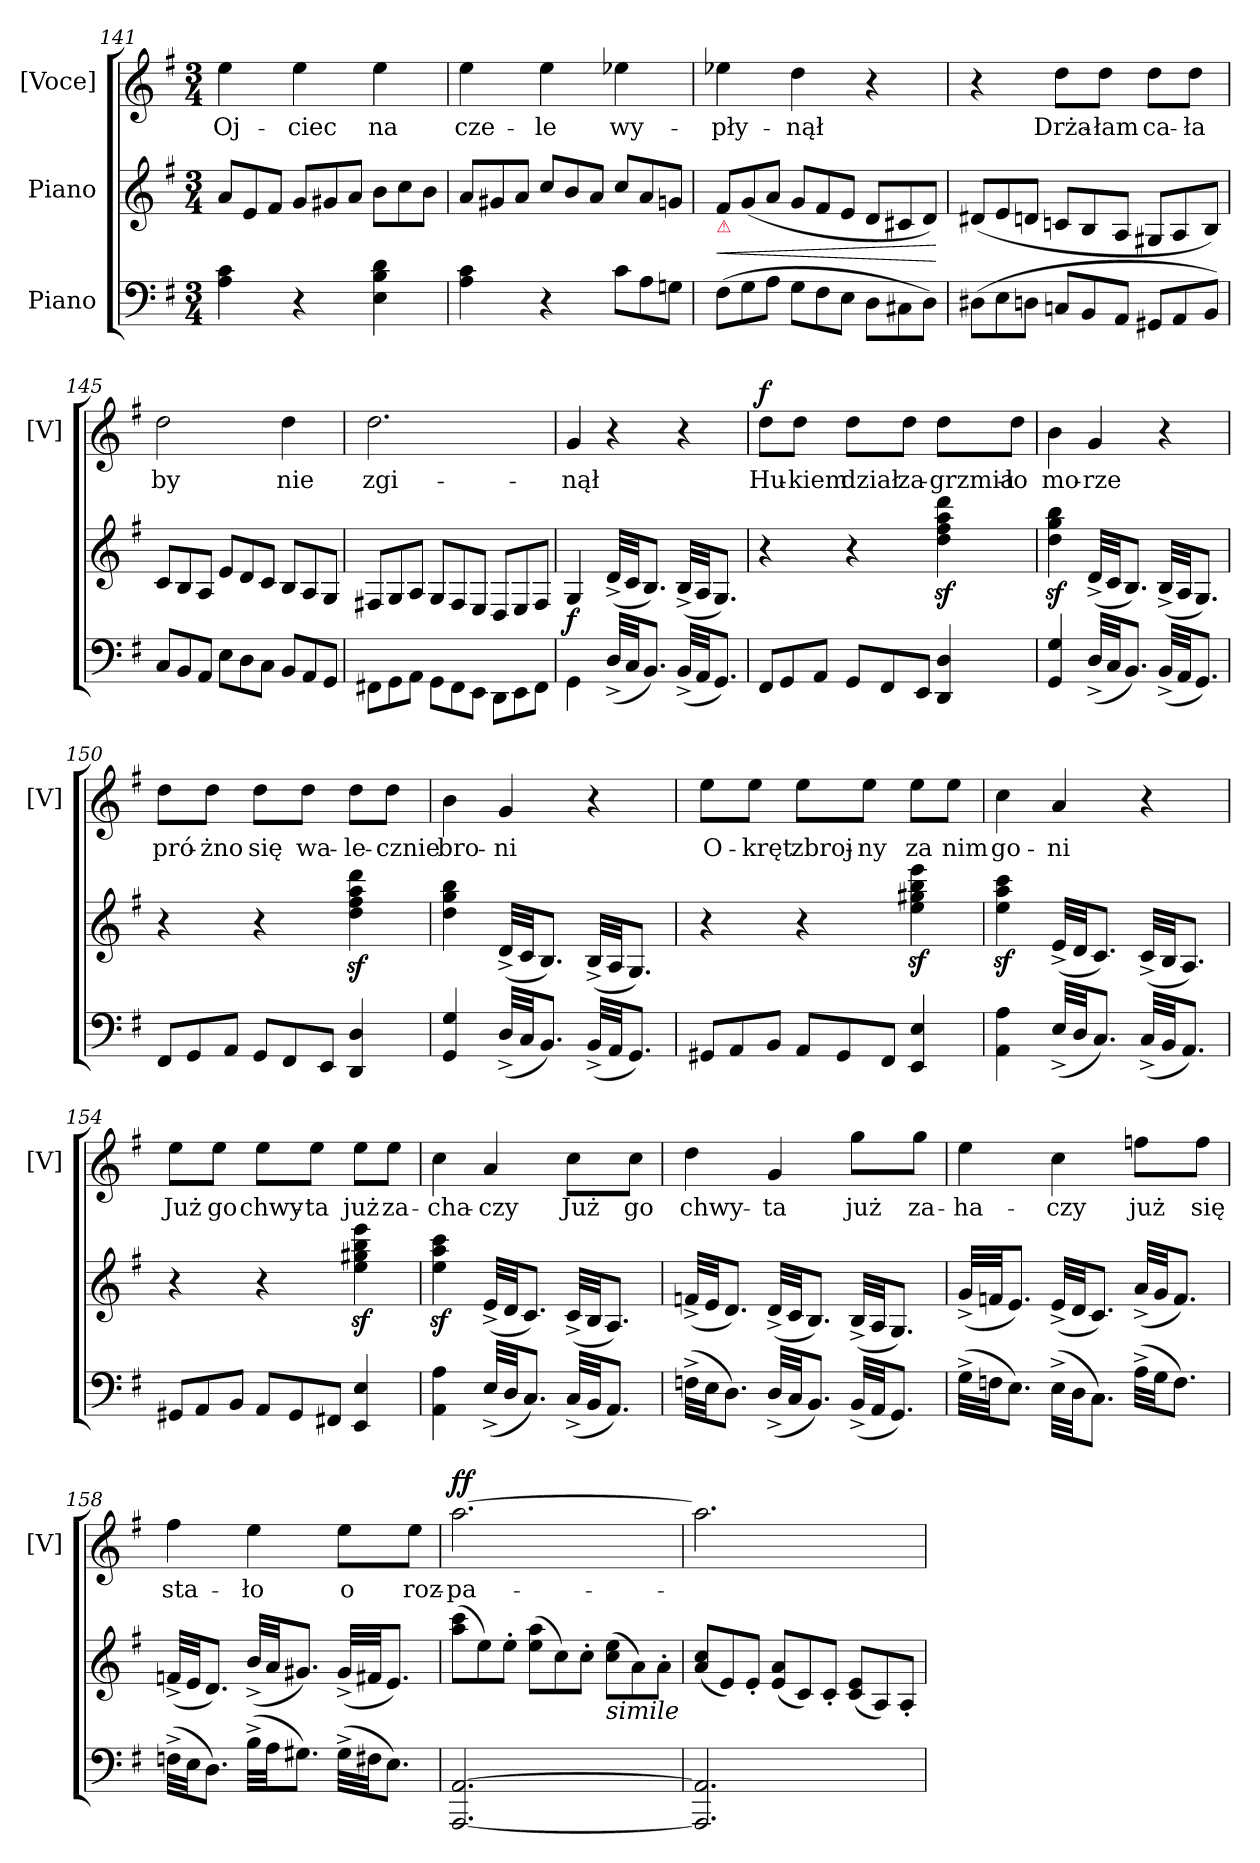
**kern	**kern	**dynam	**kern	**text	**dynam
*part3	*part2	*part2	*part1	*part1	*part1
*staff3	*staff2	*staff2	*staff1	*staff1	*staff1
*I"Piano	*I"Piano	*	*I"[Voce]	*	*
*	*	*	*I'[V]	*	*
*clefF4	*clefG2	*	*clefG2	*	*
*k[f#]	*k[f#]	*	*k[f#]	*	*
*G:	*G:	*	*G:	*	*
*M3/4	*M3/4	*	*M3/4	*	*
*	*Xtuplet	*	*	*	*
=141	=141	=141	=141	=141	=141
4A\ 4c\	12a/L	.	4ee\	Oj-	.
.	12e/	.	.	.	.
.	12f#/J	.	.	.	.
4r	12g/L	.	4ee\	-ciec	.
.	12g#X/	.	.	.	.
.	12a/J	.	.	.	.
4E\ 4B\ 4d\	12b\L	.	4ee\	na	.
.	12cc\	.	.	.	.
.	12b\J	.	.	.	.
=142	=142	=142	=142	=142	=142
4A\ 4c\	12a/L	.	4ee\	cze-	.
.	12g#X/	.	.	.	.
.	12a/J	.	.	.	.
4r	12cc/L	.	4ee\	-le	.
.	12b/	.	.	.	.
.	12a/J	.	.	.	.
*Xtuplet	*	*	*	*	*
12c\L	12cc/L	.	4ee-X\	wy-	.
12A\	12a/	.	.	.	.
12Gn\J	12gn/J	.	.	.	.
=143	=143	=143	=143	=143	=143
!	!LO:TX:b:color=crimson:t=⚠	!	!	!	!
!	!	!LO:HP:b	!	!	!
(12F#\L	12f#/L	<	4ee-X\	-pły-	.
12G\	(12g/	.	.	.	.
12A\J	12a/J	.	.	.	.
12G\L	12g/L	.	4dd\	-nął	.
12F#\	12f#/	.	.	.	.
12E\J	12e/J	.	.	.	.
12D\L	12d/L	.	4r	.	.
12C#X\	12c#X/	.	.	.	.
12D\J)	12d/J)	.	.	.	.
.	.	[	.	.	.
=144	=144	=144	=144	=144	=144
(<12D#X\L	(12d#X/L	.	4r	.	.
12E\	12e/	.	.	.	.
12Dn\J	12dn/J	.	.	.	.
12Cn/L	12cn/L	.	8dd\L	Drża-	.
12BB/	12B/	.	.	.	.
.	.	.	8dd\J	-łam	.
12AA/J	12A/J	.	.	.	.
12GG#X/L	12G#X/L	.	8dd\L	ca-	.
12AA/	12A/	.	.	.	.
.	.	.	8dd\J	-ła	.
12BB/J)	12B/J)	.	.	.	.
=145	=145	=145	=145	=145	=145
12C/L	12c/L	.	2dd\	by	.
12BB/	12B/	.	.	.	.
12AA/J	12A/J	.	.	.	.
12E\L	12e/L	.	.	.	.
12D\	12d/	.	.	.	.
12C\J	12c/J	.	.	.	.
12BB/L	12B/L	.	4dd\	nie	.
12AA/	12A/	.	.	.	.
12GG/J	12G/J	.	.	.	.
=146	=146	=146	=146	=146	=146
12FF#X\L	12F#X/L	.	2.dd\	zgi-	.
12GG\	12G/	.	.	.	.
12AA\J	12A/J	.	.	.	.
12GG\L	12G/L	.	.	.	.
12FF#\	12F#/	.	.	.	.
12EE\J	12E/J	.	.	.	.
12DD\L	12D/L	.	.	.	.
12EE\	12E/	.	.	.	.
12FF#\J	12F#/J	.	.	.	.
=147	=147	=147	=147	=147	=147
4GG\	4G/	f	4g/	-nął	.
(32D^/LLL	(32d^>/LLL	.	4r	.	.
32C/JJ	32c/JJ	.	.	.	.
8.BB/J)	8.B/J)	.	.	.	.
(32BB^/LLL	(32B^>/LLL	.	4r	.	.
32AA/JJ	32A/JJ	.	.	.	.
8.GG/J)	8.G/J)	.	.	.	.
=148	=148	=148	=148	=148	=148
!	!	!	!	!	!LO:DY:a
12FF#/L	4r	.	8dd\L	Hu-	f
12GG/	.	.	.	.	.
.	.	.	8dd\J	-kiem	.
12AA/J	.	.	.	.	.
12GG/L	4r	.	8dd\L	dział	.
12FF#/	.	.	.	.	.
.	.	.	8dd\J	za-	.
12EE/J	.	.	.	.	.
4DD/ 4D/	4ddz\ 4ff#z\ 4aaz\ 4dddz\	.	8dd\L	-grzmia-	.
.	.	.	8dd\J	-ło	.
=149	=149	=149	=149	=149	=149
4GG/ 4G/	4ddz\ 4ggz\ 4bbz\	.	4b\	mo-	.
(32D^/LLL	(32d^>/LLL	.	4g/	-rze	.
32C/JJ	32c/JJ	.	.	.	.
8.BB/J)	8.B/J)	.	.	.	.
(32BB^/LLL	(32B^>/LLL	.	4r	.	.
32AA/JJ	32A/JJ	.	.	.	.
8.GG/J)	8.G/J)	.	.	.	.
=150	=150	=150	=150	=150	=150
12FF#/L	4r	.	8dd\L	pró-	.
12GG/	.	.	.	.	.
.	.	.	8dd\J	-żno	.
12AA/J	.	.	.	.	.
12GG/L	4r	.	8dd\L	się	.
12FF#/	.	.	.	.	.
.	.	.	8dd\J	wa-	.
12EE/J	.	.	.	.	.
4DD/ 4D/	4ddz\ 4ff#z\ 4aaz\ 4dddz\	.	8dd\L	-le-	.
.	.	.	8dd\J	-cznie	.
=151	=151	=151	=151	=151	=151
4GG/ 4G/	4dd\ 4gg\ 4bb\	.	4b\	bro-	.
(32D^/LLL	(32d^>/LLL	.	4g/	-ni	.
32C/JJ	32c/JJ	.	.	.	.
8.BB/J)	8.B/J)	.	.	.	.
(32BB^/LLL	(32B^>/LLL	.	4r	.	.
32AA/JJ	32A/JJ	.	.	.	.
8.GG/J)	8.G/J)	.	.	.	.
=152	=152	=152	=152	=152	=152
12GG#X/L	4r	.	8ee\L	O-	.
12AA/	.	.	.	.	.
.	.	.	8ee\J	-kręt	.
12BB/J	.	.	.	.	.
12AA/L	4r	.	8ee\L	zbroj-	.
12GG#/	.	.	.	.	.
.	.	.	8ee\J	-ny	.
12FF#/J	.	.	.	.	.
4EE/ 4E/	4eez\ 4gg#Xz\ 4bbz\ 4eeez\	.	8ee\L	za	.
.	.	.	8ee\J	nim	.
=153	=153	=153	=153	=153	=153
4AA\ 4A\	4eez\ 4aaz\ 4cccz\	.	4cc\	go-	.
(32E^/LLL	(32e^>/LLL	.	4a/	-ni	.
32D/JJ	32d/JJ	.	.	.	.
8.C/J)	8.c/J)	.	.	.	.
(32C^/LLL	(32c^>/LLL	.	4r	.	.
32BB/JJ	32B/JJ	.	.	.	.
8.AA/J)	8.A/J)	.	.	.	.
=154	=154	=154	=154	=154	=154
12GG#X/L	4r	.	8ee\L	Już	.
12AA/	.	.	.	.	.
.	.	.	8ee\J	go	.
12BB/J	.	.	.	.	.
12AA/L	4r	.	8ee\L	chwy-	.
12GG#/	.	.	.	.	.
.	.	.	8ee\J	-ta	.
12FF#X/J	.	.	.	.	.
4EE/ 4E/	4eez\ 4gg#Xz\ 4bbz\ 4eeez\	.	8ee\L	już	.
.	.	.	8ee\J	za-	.
=155	=155	=155	=155	=155	=155
4AA\ 4A\	4eez\ 4aaz\ 4cccz\	.	4cc\	-cha-	.
(32E^/LLL	(32e^>/LLL	.	4a/	-czy	.
32D/JJ	32d/JJ	.	.	.	.
8.C/J)	8.c/J)	.	.	.	.
(32C^/LLL	(32c^>/LLL	.	8cc\L	Już	.
32BB/JJ	32B/JJ	.	.	.	.
8.AA/J)	8.A/J)	.	.	.	.
.	.	.	8cc\J	go	.
=156	=156	=156	=156	=156	=156
(32Fn^\LLL	(32fn^/LLL	.	4dd\	chwy-	.
32E\JJ	32e/JJ	.	.	.	.
8.D\J)	8.d/J)	.	.	.	.
(32D^/LLL	(32d^>/LLL	.	4g/	-ta	.
32C/JJ	32c/JJ	.	.	.	.
8.BB/J)	8.B/J)	.	.	.	.
(32BB^/LLL	(32B^>/LLL	.	8gg\L	już	.
32AA/JJ	32A/JJ	.	.	.	.
8.GG/J)	8.G/J)	.	.	.	.
.	.	.	8gg\J	za-	.
=157	=157	=157	=157	=157	=157
(32G^\LLL	(32g^>/LLL	.	4ee\	-ha-	.
32Fn\JJ	32fn/JJ	.	.	.	.
8.E\J)	8.e/J)	.	.	.	.
(32E^\LLL	(32e^>/LLL	.	4cc\	-czy	.
32D\JJ	32d/JJ	.	.	.	.
8.C\J)	8.c/J)	.	.	.	.
(32A^\LLL	(32a^>/LLL	.	8ffn\L	już	.
32G\JJ	32g/JJ	.	.	.	.
8.F\J)	8.f/J)	.	.	.	.
.	.	.	8ff\J	się	.
=158	=158	=158	=158	=158	=158
(32Fn^\LLL	(32fn^>/LLL	.	4ff#\	sta-	.
32E\JJ	32e/JJ	.	.	.	.
8.D\J)	8.d/J)	.	.	.	.
(32B^\LLL	(32b^>/LLL	.	4ee\	-ło	.
32A\JJ	32a/JJ	.	.	.	.
8.G#X\J)	8.g#X/J)	.	.	.	.
(32G#^\LLL	(32g#^>/LLL	.	8ee\L	o	.
32F#X\JJ	32f#X/JJ	.	.	.	.
8.E\J)	8.e/J)	.	.	.	.
.	.	.	8ee\J	roz-	.
=159	=159	=159	=159	=159	=159
!	!	!	!	!	!LO:DY:a
[2.AAA/ [2.AA/	(12aa\ 12ccc\L	.	[2.aa\	-pa-	ff
.	12ee\)	.	.	.	.
.	12ee'\J	.	.	.	.
.	(12ee\ 12aa\L	.	.	.	.
.	12cc\)	.	.	.	.
.	12cc'\J	.	.	.	.
!	!LO:TX:b:i:t=simile	!	!	!	!
.	(12cc\ 12ee\L	.	.	.	.
.	12a\)	.	.	.	.
.	12a'\J	.	.	.	.
=160	=160	=160	=160	=160	=160
2.AAA]/ 2.AA]/	(12a/ 12cc/L	.	2.aa\]	.	.
.	12e/)	.	.	.	.
.	12e'/J	.	.	.	.
.	(12e/ 12a/L	.	.	.	.
.	12c/)	.	.	.	.
.	12c'/J	.	.	.	.
.	(12c/ 12e/L	.	.	.	.
.	12A/)	.	.	.	.
.	12A'/J	.	.	.	.
=	=	=	=	=	=
*-	*-	*-	*-	*-	*-
